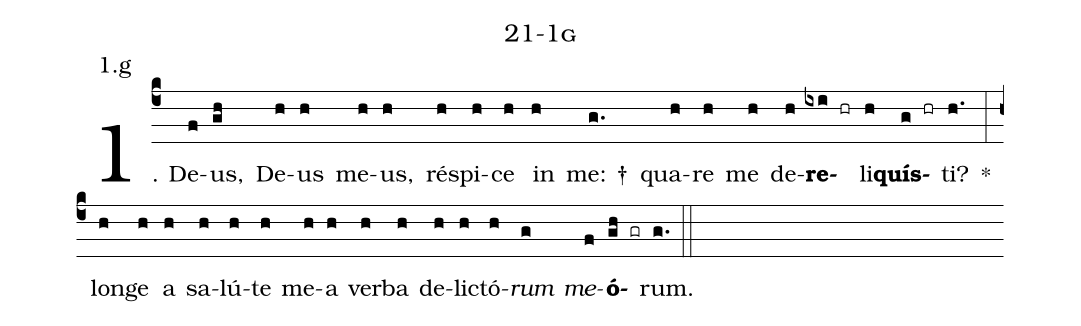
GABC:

name: 21-1g;
annotation: 1.g;
%%
(c4)1. De(f)us,(gh) De(h)us(h) me(h)us,(h) ré(h)spi(h)ce(h) in(h) me: †(g.) qua(h)re(h) me(h) de(h)<b>re</b>(ixi hr)li(h)<b>quís</b>(g hr)ti?(h.) *(:) lon(h)ge(h) a(h) sa(h)lú(h)te(h) me(h)a(h) ver(h)ba(h) de(h)lic(h)tó(h)<i>rum</i>(g) <i>me</i>(f)<b>ó</b>(gh gr)rum.(g.) (::)
